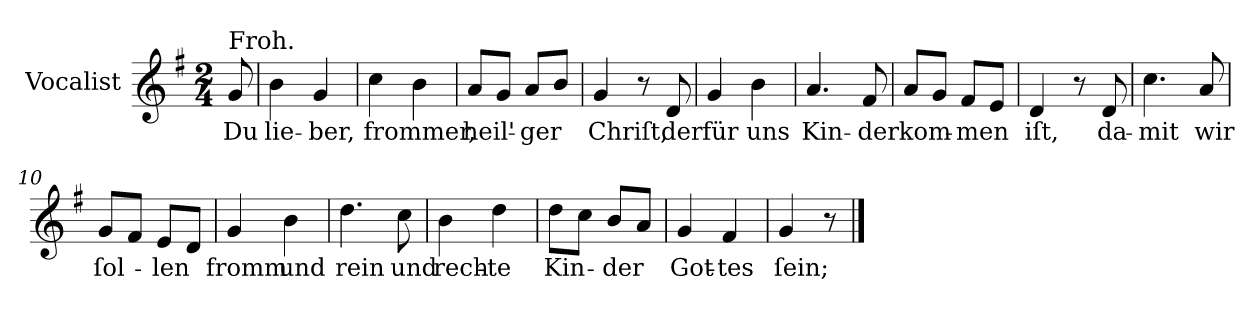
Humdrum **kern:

**kern	**text
*part1	*part1
*staff1	*staff1
*I"Vocalist	*
*clefG2	*
*k[f#]	*
*G:	*
*M2/4	*
=	=
!LO:TX:a:t=Froh.	!
8g	Du
=1	=1
4b	lie-
4g	-ber,
=2	=2
4cc	frommer,
4b	.
=3	=3
8aL	heil'-
8gJ	.
8aL	-ger
8bJ	.
=4	=4
4g	Chriſt,
8r	.
8d	der
=5	=5
4g	für
4b	uns
=6	=6
4.a	Kin-
8f#	-der
=7	=7
8aL	kom-
8gJ	.
8f#L	-men
8eJ	.
=8	=8
4d	iſt,
8r	.
8d	da-
=9	=9
4.cc	-mit
8a	wir
=10	=10
8gL	ſol-
8f#J	.
8eL	-len
8dJ	.
=11	=11
4g	fromm
4b	und
=12	=12
4.dd	rein
8cc	und
=13	=13
4b	rech-
4dd	-te
=14	=14
8ddL	Kin-
8ccJ	.
8bL	-der
8aJ	.
=15	=15
4g	Got-
4f#	-tes
=16	=16
4g	ſein;
8r	.
==	==
*-	*-
